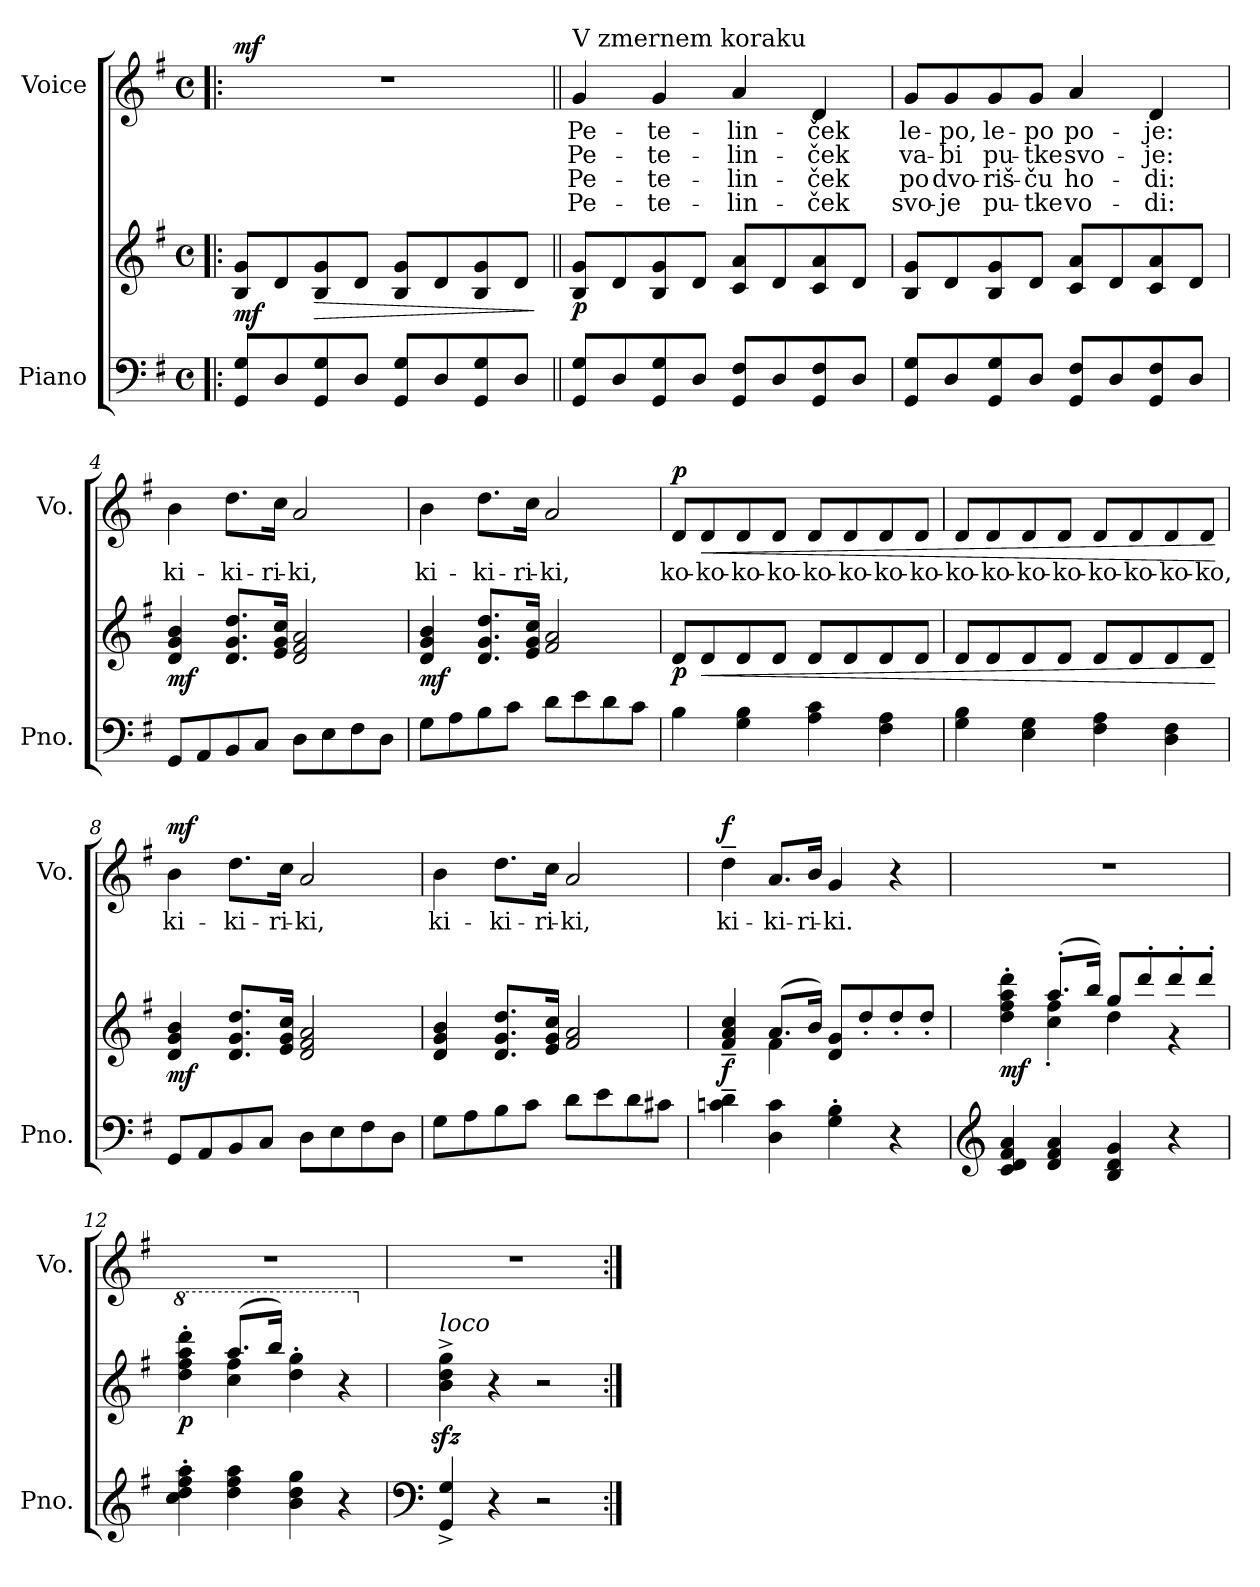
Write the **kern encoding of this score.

**kern	**kern	**dynam	**kern	**text	**text	**text	**text	**dynam
*part2	*part2	*part2	*part1	*part1	*part1	*part1	*part1	*part1
*staff3	*staff2	*staff2/3	*staff1	*staff1	*staff1	*staff1	*staff1	*staff1
*I"Piano	*	*	*I"Voice	*	*	*	*	*
*I'Pno.	*	*	*I'Vo.	*	*	*	*	*
*clefF4	*clefG2	*	*clefG2	*	*	*	*	*
*k[f#]	*k[f#]	*	*k[f#]	*	*	*	*	*
*M4/4	*M4/4	*	*M4/4	*	*	*	*	*
*met(c)	*met(c)	*	*met(c)	*	*	*	*	*
=1!|:	=1!|:	=1!|:	=1!|:	=1!|:	=1!|:	=1!|:	=1!|:	=1!|:
!	!	!LO:DY:b	!	!	!	!	!	!LO:DY:a
8GG/ 8G/L	8B/ 8g/L	mf	1r	.	.	.	.	mf
8D/	8d/	.	.	.	.	.	.	.
!	!	!LO:HP:b	!	!	!	!	!	!
8GG/ 8G/	8B/ 8g/	>	.	.	.	.	.	.
8D/J	8d/J	.	.	.	.	.	.	.
8GG/ 8G/L	8B/ 8g/L	.	.	.	.	.	.	.
8D/	8d/	.	.	.	.	.	.	.
8GG/ 8G/	8B/ 8g/	.	.	.	.	.	.	.
8D/J	8d/J	.	.	.	.	.	.	.
.	.	]	.	.	.	.	.	.
=2||	=2||	=2||	=2||	=2||	=2||	=2||	=2||	=2||
!	!	!	!LO:TX:t=V zmernem koraku	!	!	!	!	!
!	!	!LO:DY:b	!	!LO:LY:b	!LO:LY:b	!LO:LY:b	!LO:LY:b	!
8GG/ 8G/L	8B/ 8g/L	p	4g/	Pe-	Pe-	Pe-	Pe-	.
8D/	8d/	.	.	.	.	.	.	.
!	!	!	!	!LO:LY:b	!LO:LY:b	!LO:LY:b	!LO:LY:b	!
8GG/ 8G/	8B/ 8g/	.	4g/	-te-	-te-	-te-	-te-	.
8D/J	8d/J	.	.	.	.	.	.	.
!	!	!	!	!LO:LY:b	!LO:LY:b	!LO:LY:b	!LO:LY:b	!
8GG/ 8F#/L	8c/ 8a/L	.	4a/	-lin-	-lin-	-lin-	-lin-	.
8D/	8d/	.	.	.	.	.	.	.
!	!	!	!	!LO:LY:b	!LO:LY:b	!LO:LY:b	!LO:LY:b	!
8GG/ 8F#/	8c/ 8a/	.	4d/	-ček	-ček	-ček	-ček	.
8D/J	8d/J	.	.	.	.	.	.	.
=3	=3	=3	=3	=3	=3	=3	=3	=3
!	!	!	!	!LO:LY:b	!LO:LY:b	!LO:LY:b	!LO:LY:b	!
8GG/ 8G/L	8B/ 8g/L	.	8g/L	le-	va-	po	svo-	.
!	!	!	!	!LO:LY:b	!LO:LY:b	!LO:LY:b	!LO:LY:b	!
8D/	8d/	.	8g/	-po,	-bi	dvo-	-je	.
!	!	!	!	!LO:LY:b	!LO:LY:b	!LO:LY:b	!LO:LY:b	!
8GG/ 8G/	8B/ 8g/	.	8g/	le-	pu-	-riš-	pu-	.
!	!	!	!	!LO:LY:b	!LO:LY:b	!LO:LY:b	!LO:LY:b	!
8D/J	8d/J	.	8g/J	-po	-tke	-ču	-tke	.
!	!	!	!	!LO:LY:b	!LO:LY:b	!LO:LY:b	!LO:LY:b	!
8GG/ 8F#/L	8c/ 8a/L	.	4a/	po-	svo-	ho-	vo-	.
8D/	8d/	.	.	.	.	.	.	.
!	!	!	!	!LO:LY:b	!LO:LY:b	!LO:LY:b	!LO:LY:b	!
8GG/ 8F#/	8c/ 8a/	.	4d/	-je:	-je:	-di:	-di:	.
8D/J	8d/J	.	.	.	.	.	.	.
!!LO:LB:g=z
=4	=4	=4	=4	=4	=4	=4	=4	=4
!	!	!LO:DY:b	!	!LO:LY:b	!	!	!	!
8GG/L	4d/ 4g/ 4b/	mf	4b\	ki-	.	.	.	.
8AA/	.	.	.	.	.	.	.	.
!	!	!	!	!LO:LY:b	!	!	!	!
8BB/	8.d/ 8.g/ 8.dd/L	.	8.dd\L	-ki-	.	.	.	.
8C/J	.	.	.	.	.	.	.	.
!	!	!	!	!LO:LY:b	!	!	!	!
.	16e/ 16g/ 16cc/Jk	.	16cc\Jk	-ri-	.	.	.	.
!	!	!	!	!LO:LY:b	!	!	!	!
8D\L	2d/ 2f#/ 2a/	.	2a/	-ki,	.	.	.	.
8E\	.	.	.	.	.	.	.	.
8F#\	.	.	.	.	.	.	.	.
8D\J	.	.	.	.	.	.	.	.
=5	=5	=5	=5	=5	=5	=5	=5	=5
!	!	!LO:DY:b	!	!LO:LY:b	!	!	!	!
8G\L	4d/ 4g/ 4b/	mf	4b\	ki-	.	.	.	.
8A\	.	.	.	.	.	.	.	.
!	!	!	!	!LO:LY:b	!	!	!	!
8B\	8.d/ 8.g/ 8.dd/L	.	8.dd\L	-ki-	.	.	.	.
8c\J	.	.	.	.	.	.	.	.
!	!	!	!	!LO:LY:b	!	!	!	!
.	16e/ 16g/ 16cc/Jk	.	16cc\Jk	-ri-	.	.	.	.
!	!	!	!	!LO:LY:b	!	!	!	!
8d\L	2f#/ 2a/	.	2a/	-ki,	.	.	.	.
8e\	.	.	.	.	.	.	.	.
8d\	.	.	.	.	.	.	.	.
8c\J	.	.	.	.	.	.	.	.
=6	=6	=6	=6	=6	=6	=6	=6	=6
!	!	!LO:DY:b	!	!LO:LY:b	!	!	!	!LO:DY:a
4B\	8d/L	p	8d/L	ko-	.	.	.	p
!	!	!LO:HP:b	!	!LO:LY:b	!	!	!	!LO:HP:b
.	8d/	<	8d/	-ko-	.	.	.	<
!	!	!	!	!LO:LY:b	!	!	!	!
4G\ 4B\	8d/	.	8d/	-ko-	.	.	.	.
!	!	!	!	!LO:LY:b	!	!	!	!
.	8d/J	.	8d/J	-ko-	.	.	.	.
!	!	!	!	!LO:LY:b	!	!	!	!
4A\ 4c\	8d/L	.	8d/L	-ko-	.	.	.	.
!	!	!	!	!LO:LY:b	!	!	!	!
.	8d/	.	8d/	-ko-	.	.	.	.
!	!	!	!	!LO:LY:b	!	!	!	!
4F#\ 4A\	8d/	.	8d/	-ko-	.	.	.	.
!	!	!	!	!LO:LY:b	!	!	!	!
.	8d/J	.	8d/J	-ko-	.	.	.	.
!!LO:LB:g=z
=7	=7	=7	=7	=7	=7	=7	=7	=7
!	!	!	!	!LO:LY:b	!	!	!	!
4G\ 4B\	8d/L	.	8d/L	-ko-	.	.	.	.
!	!	!	!	!LO:LY:b	!	!	!	!
.	8d/	.	8d/	-ko-	.	.	.	.
!	!	!	!	!LO:LY:b	!	!	!	!
4E\ 4G\	8d/	.	8d/	-ko-	.	.	.	.
!	!	!	!	!LO:LY:b	!	!	!	!
.	8d/J	.	8d/J	-ko-	.	.	.	.
!	!	!	!	!LO:LY:b	!	!	!	!
4F#\ 4A\	8d/L	.	8d/L	-ko-	.	.	.	.
!	!	!	!	!LO:LY:b	!	!	!	!
.	8d/	.	8d/	-ko-	.	.	.	.
!	!	!	!	!LO:LY:b	!	!	!	!
4D\ 4F#\	8d/	.	8d/	-ko-	.	.	.	.
!	!	!	!	!LO:LY:b	!	!	!	!
.	8d/J	.	8d/J	-ko,	.	.	.	.
.	.	[	.	.	.	.	.	[
=8	=8	=8	=8	=8	=8	=8	=8	=8
!	!	!LO:DY:b	!	!LO:LY:b	!	!	!	!LO:DY:b
8GG/L	4d/ 4g/ 4b/	mf	4b\	ki-	.	.	.	mf
8AA/	.	.	.	.	.	.	.	.
!	!	!	!	!LO:LY:b	!	!	!	!
8BB/	8.d/ 8.g/ 8.dd/L	.	8.dd\L	-ki-	.	.	.	.
8C/J	.	.	.	.	.	.	.	.
!	!	!	!	!LO:LY:b	!	!	!	!
.	16e/ 16g/ 16cc/Jk	.	16cc\Jk	-ri-	.	.	.	.
!	!	!	!	!LO:LY:b	!	!	!	!
8D\L	2d/ 2f#/ 2a/	.	2a/	-ki,	.	.	.	.
8E\	.	.	.	.	.	.	.	.
8F#\	.	.	.	.	.	.	.	.
8D\J	.	.	.	.	.	.	.	.
=9	=9	=9	=9	=9	=9	=9	=9	=9
!	!	!	!	!LO:LY:b	!	!	!	!
8G\L	4d/ 4g/ 4b/	.	4b\	ki-	.	.	.	.
8A\	.	.	.	.	.	.	.	.
!	!	!	!	!LO:LY:b	!	!	!	!
8B\	8.d/ 8.g/ 8.dd/L	.	8.dd\L	-ki-	.	.	.	.
8c\J	.	.	.	.	.	.	.	.
!	!	!	!	!LO:LY:b	!	!	!	!
.	16e/ 16g/ 16cc/Jk	.	16cc\Jk	-ri-	.	.	.	.
!	!	!	!	!LO:LY:b	!	!	!	!
8d\L	2f#/ 2a/	.	2a/	-ki,	.	.	.	.
8e\	.	.	.	.	.	.	.	.
8d\	.	.	.	.	.	.	.	.
8c#X\J	.	.	.	.	.	.	.	.
!!LO:LB:g=z
=10	=10	=10	=10	=10	=10	=10	=10	=10
*	*^	*	*	*	*	*	*	*
!	!	!	!LO:DY:a=2	!	!LO:LY:b	!	!	!	!LO:DY:a
4cn\~ 4d\~	4f#/~ 4a/~ 4cc/~	4ryy	f	4dd~\	ki-	.	.	.	f
!	!	!	!	!	!LO:LY:b	!	!	!	!
4D\ 4c\	(>8.a/L	4f#\	.	8.a/L	-ki-	.	.	.	.
!	!	!	!	!	!LO:LY:b	!	!	!	!
.	16b/Jk)	.	.	16b/Jk	-ri-	.	.	.	.
!	!	!	!	!	!LO:LY:b	!	!	!	!
4G\' 4B\'	8d/ 8g/L	2ryy	.	4g/	-ki.	.	.	.	.
.	8dd'/	.	.	.	.	.	.	.	.
4r	8dd'/	.	.	4r	.	.	.	.	.
.	8dd'/J	.	.	.	.	.	.	.	.
=11	=11	=11	=11	=11	=11	=11	=11	=11	=11
*clefG2	*	*	*	*	*	*	*	*	*
!	!	!	!LO:DY:b	!	!	!	!	!	!
4c/ 4d/ 4f#/ 4a/	4dd\' 4ff#\' 4aa\' 4ddd\'	4ryy	mf	1r	.	.	.	.	.
4d/ 4f#/ 4a/	(>8.aa'/L	4cc\' 4ff#\'	.	.	.	.	.	.	.
.	16bb/Jk)	.	.	.	.	.	.	.	.
4B/ 4d/ 4g/	8gg/L	4dd\	.	.	.	.	.	.	.
.	8ddd'/	.	.	.	.	.	.	.	.
4r	8ddd'/	4r	.	.	.	.	.	.	.
.	8ddd'/J	.	.	.	.	.	.	.	.
=12	=12	=12	=12	=12	=12	=12	=12	=12	=12
*	*8va	*	*	*	*	*	*	*	*
!	!	!	!LO:DY:b	!	!	!	!	!	!
4cc\' 4dd\' 4ff#\' 4aa\'	4ddd\' 4fff#\' 4aaa\' 4dddd\'	4ryy	p	1r	.	.	.	.	.
4dd\ 4ff#\ 4aa\	(>8.aaa/L	4ccc\ 4fff#\	.	.	.	.	.	.	.
.	16bbb/Jk)	.	.	.	.	.	.	.	.
4b\ 4dd\ 4gg\	4ddd\' 4ggg\'	2ryy	.	.	.	.	.	.	.
4r	4r	.	.	.	.	.	.	.	.
*	*v	*v	*	*	*	*	*	*	*
=13	=13	=13	=13	=13	=13	=13	=13	=13
*clefF4	*	*	*	*	*	*	*	*
*	*X8va	*	*	*	*	*	*	*
!	!LO:TX:a:i:t=loco	!	!	!	!	!	!	!
4GG/^ 4G/^	4b\zz<^ 4dd\zz<^ 4gg\zz<^	.	1r	.	.	.	.	.
4r	4r	.	.	.	.	.	.	.
2r	2r	.	.	.	.	.	.	.
=:|!	=:|!	=:|!	=:|!	=:|!	=:|!	=:|!	=:|!	=:|!
*-	*-	*-	*-	*-	*-	*-	*-	*-
